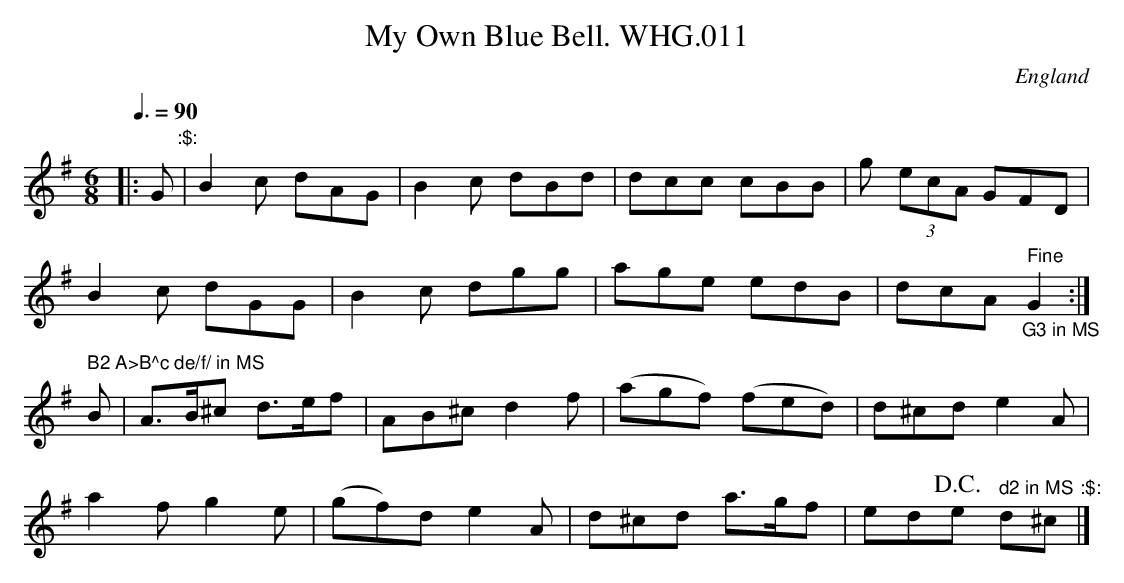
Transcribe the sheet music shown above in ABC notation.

X:1
T:My Own Blue Bell. WHG.011
O:England
M:6/8
L:1/8
Q:3/8=90
K:G major
|:G":$:"|B2c dAG|B2c dBd|dcc cBB|g (3ecA GFD|
B2 c dGG|B2c dgg|age edB|dcA "_G3 in MS"" Fine"G2:|
" B2 A>B^c de/f/ in MS"B| A>B^c d>ef|AB^c d2f|(agf) (fed)|d^cd e2A|
a2f g2e|(gf)d e2A|d^cd a>gf|ed+D.C.+e " d2 in MS"d^c":$:"|]
